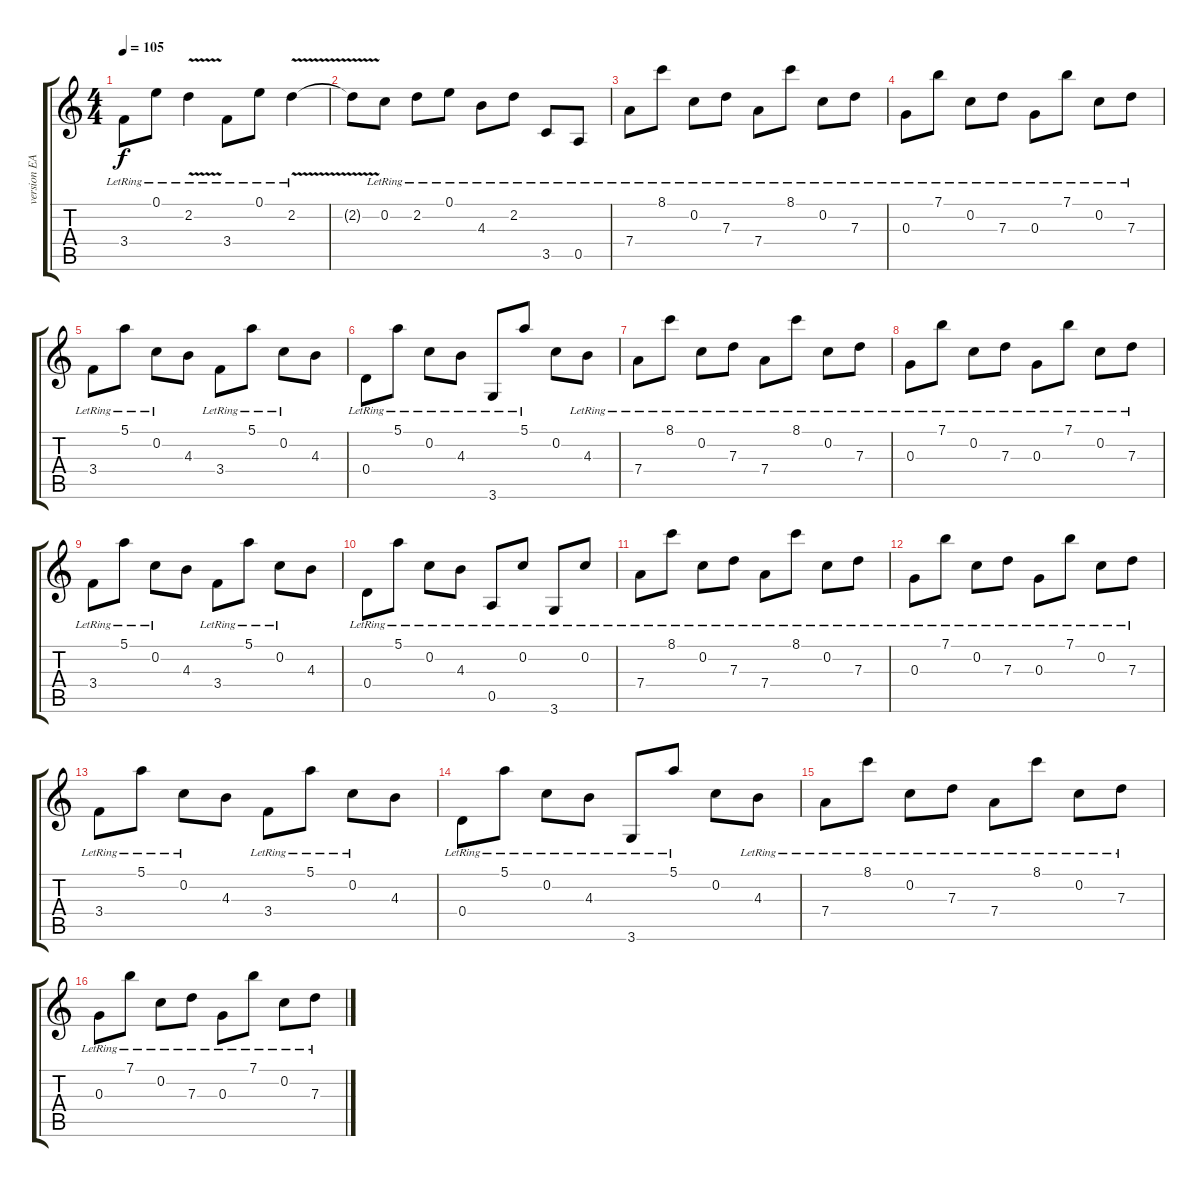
\track ("version EADGCE (plus facile , easy)" "version EA") {instrument acousticguitarnylon}
\staff {score tabs}
\tuning (E4 C4 G3 D3 A2 E2) {hide}
\ts (4 4)
\tempo 105
\clef g2
\ks c
3.4{lr}.8{dy f} 0.1{lr}.8 2.2{v lr}.4 3.4{lr}.8 0.1{lr}.8 2.2{v lr}.4 |
2.2{t}.8 0.2{lr}.8 2.2{lr}.8 0.1{lr}.8 4.3{lr}.8 2.2{lr}.8 3.5{lr}.8 0.5{lr}.8 |
7.4{lr}.8 8.1{lr}.8 0.2{lr}.8 7.3{lr}.8 7.4{lr}.8 8.1{lr}.8 0.2{lr}.8 7.3{lr}.8 |
0.3{lr}.8 7.1{lr}.8 0.2{lr}.8 7.3{lr}.8 0.3{lr}.8 7.1{lr}.8 0.2{lr}.8 7.3{lr}.8 |
3.4{lr}.8 5.1{lr}.8 0.2{lr}.8 4.3.8 3.4{lr}.8 5.1{lr}.8 0.2{lr}.8 4.3.8 |
0.4{lr}.8 5.1{lr}.8 0.2{lr}.8 4.3{lr}.8 3.6{lr}.8 5.1{lr}.8 0.2.8 4.3{lr}.8 |
7.4{lr}.8 8.1{lr}.8 0.2{lr}.8 7.3{lr}.8 7.4{lr}.8 8.1{lr}.8 0.2{lr}.8 7.3{lr}.8 |
0.3{lr}.8 7.1{lr}.8 0.2{lr}.8 7.3{lr}.8 0.3{lr}.8 7.1{lr}.8 0.2{lr}.8 7.3{lr}.8 |
3.4{lr}.8 5.1{lr}.8 0.2{lr}.8 4.3.8 3.4{lr}.8 5.1{lr}.8 0.2{lr}.8 4.3.8 |
0.4{lr}.8 5.1{lr}.8 0.2{lr}.8 4.3{lr}.8 0.5{lr}.8 0.2{lr}.8 3.6{lr}.8 0.2{lr}.8 |
7.4{lr}.8 8.1{lr}.8 0.2{lr}.8 7.3{lr}.8 7.4{lr}.8 8.1{lr}.8 0.2{lr}.8 7.3{lr}.8 |
0.3{lr}.8 7.1{lr}.8 0.2{lr}.8 7.3{lr}.8 0.3{lr}.8 7.1{lr}.8 0.2{lr}.8 7.3{lr}.8 |
3.4{lr}.8 5.1{lr}.8 0.2{lr}.8 4.3.8 3.4{lr}.8 5.1{lr}.8 0.2{lr}.8 4.3.8 |
0.4{lr}.8 5.1{lr}.8 0.2{lr}.8 4.3{lr}.8 3.6{lr}.8 5.1{lr}.8 0.2.8 4.3{lr}.8 |
7.4{lr}.8 8.1{lr}.8 0.2{lr}.8 7.3{lr}.8 7.4{lr}.8 8.1{lr}.8 0.2{lr}.8 7.3{lr}.8 |
0.3{lr}.8 7.1{lr}.8 0.2{lr}.8 7.3{lr}.8 0.3{lr}.8 7.1{lr}.8 0.2{lr}.8 7.3{lr}.8
